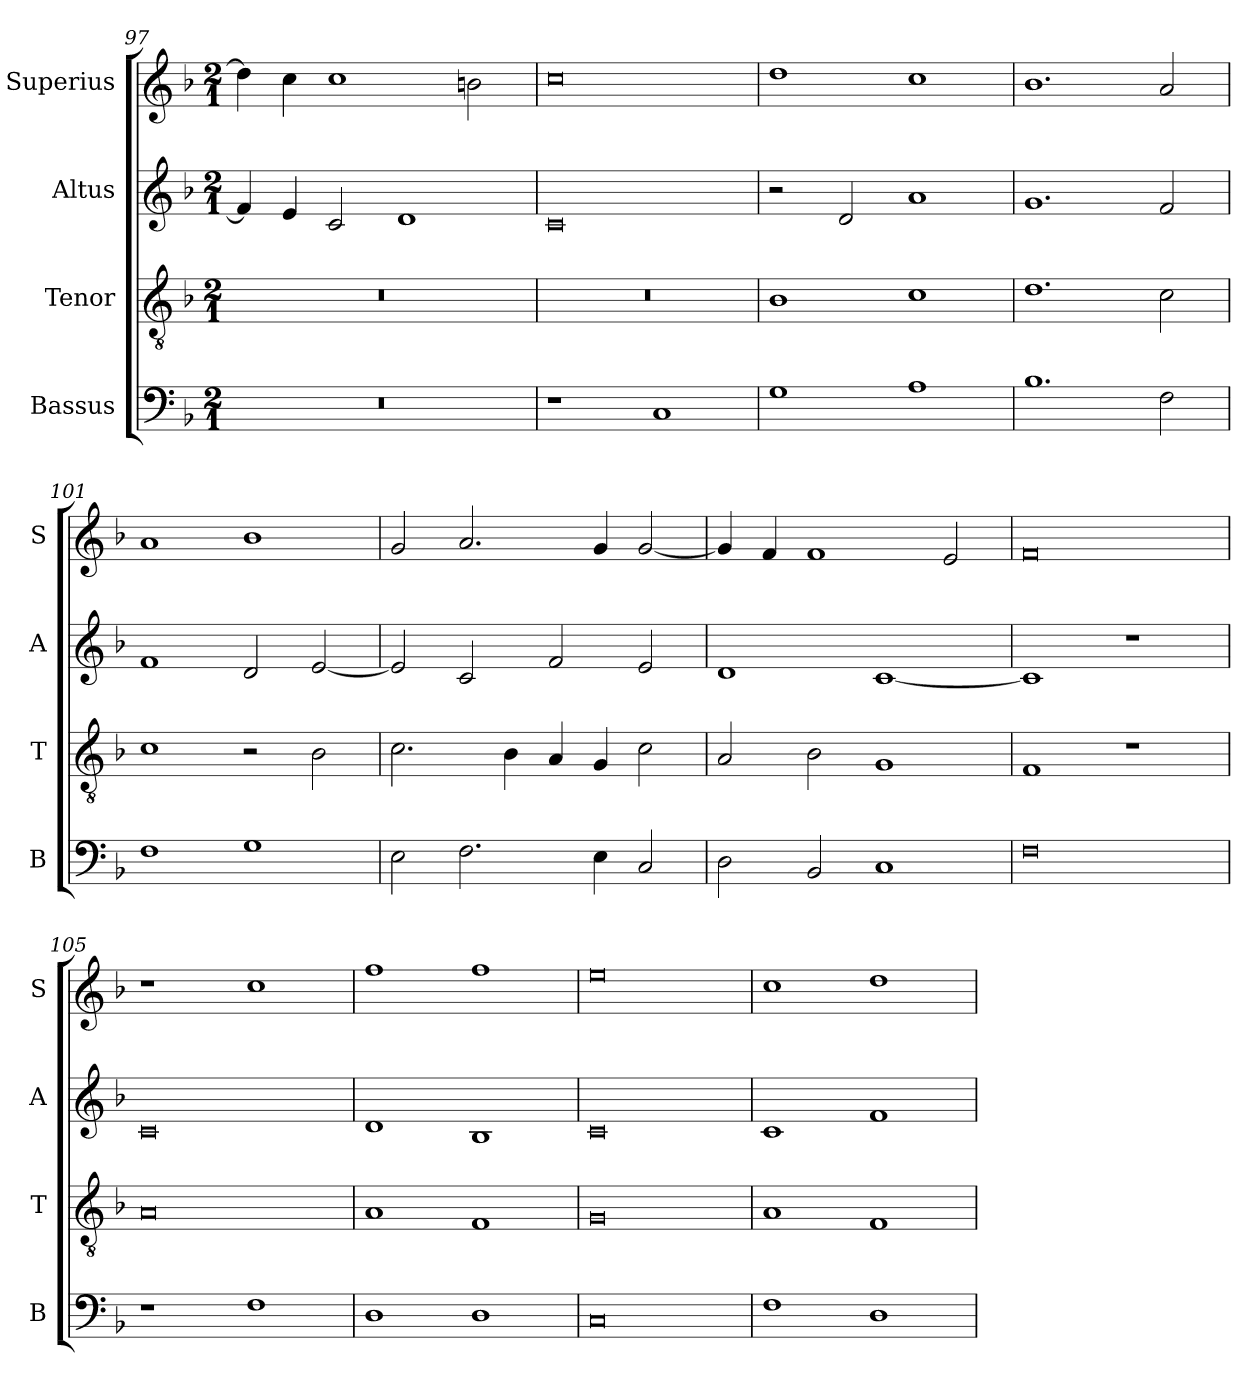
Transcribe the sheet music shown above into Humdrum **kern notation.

**kern	**kern	**kern	**kern
*part4	*part3	*part2	*part1
*staff4	*staff3	*staff2	*staff1
*I"Bassus	*I"Tenor	*I"Altus	*I"Superius
*I'B	*I'T	*I'A	*I'S
*clefF4	*clefGv2	*clefG2	*clefG2
*k[b-]	*k[b-]	*k[b-]	*k[b-]
*F:	*F:	*F:	*F:
*M2/1	*M2/1	*M2/1	*M2/1
=97	=97	=97	=97
0r	0r	4f]	4dd]
.	.	4e	4cc
.	.	2c	1cc
.	.	1d	.
.	.	.	2bn
=98	=98	=98	=98
1r	0r	0c	0cc
1C	.	.	.
=99	=99	=99	=99
1G	1B-	2r	1dd
.	.	2d	.
1A	1c	1a	1cc
=100	=100	=100	=100
1.B-	1.d	1.g	1.b-
2F	2c	2f	2a
=101	=101	=101	=101
1F	1c	1f	1a
1G	2r	2d	1b-
.	2B-	[2e	.
=102	=102	=102	=102
2E	2.c	2e]	2g
2.F	.	2c	2.a
.	4B-	.	.
.	4A	2f	.
4E	4G	.	4g
2C	2c	2e	[2g
=103	=103	=103	=103
2D	2A	1d	4g]
.	.	.	4f
2BB-	2B-	.	1f
1C	1G	[1c	.
.	.	.	2e
=104	=104	=104	=104
0F	1F	1c]	0f
.	1r	1r	.
=105	=105	=105	=105
1r	0A	0c	1r
1F	.	.	1cc
=106	=106	=106	=106
1D	1A	1d	1ff
1D	1F	1B-	1ff
=107	=107	=107	=107
0C	0G	0c	0ee
=108	=108	=108	=108
1F	1A	1c	1cc
1D	1F	1f	1dd
=	=	=	=
*-	*-	*-	*-
